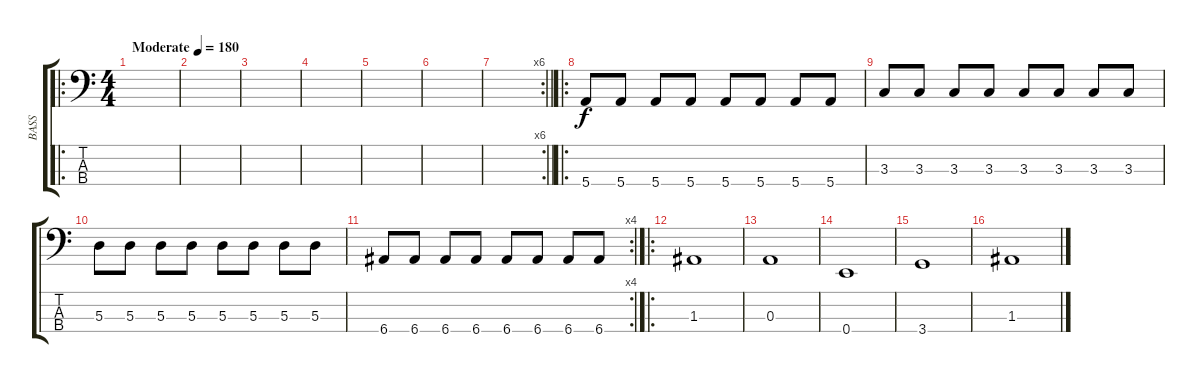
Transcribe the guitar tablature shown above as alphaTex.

\track ("BASS" "BASS") {instrument electricbassfinger}
\staff {score tabs}
\tuning (G2 D2 A1 E1) {hide}
\ro
\ts (4 4)
\tempo (180 "Moderate")
\clef f4
\ks c
|
|
|
|
|
|
\rc 6
\barLineRight lightlight
|
\ro
5.4.8 5.4.8 5.4.8 5.4.8 5.4.8 5.4.8 5.4.8 5.4.8 |
3.3.8 3.3.8 3.3.8 3.3.8 3.3.8 3.3.8 3.3.8 3.3.8 |
5.3.8 5.3.8 5.3.8 5.3.8 5.3.8 5.3.8 5.3.8 5.3.8 |
\rc 4
6.4.8 6.4.8 6.4.8 6.4.8 6.4.8 6.4.8 6.4.8 6.4.8 |
\ro
1.3.1 |
0.3.1 |
0.4.1 |
3.4.1 |
1.3.1
